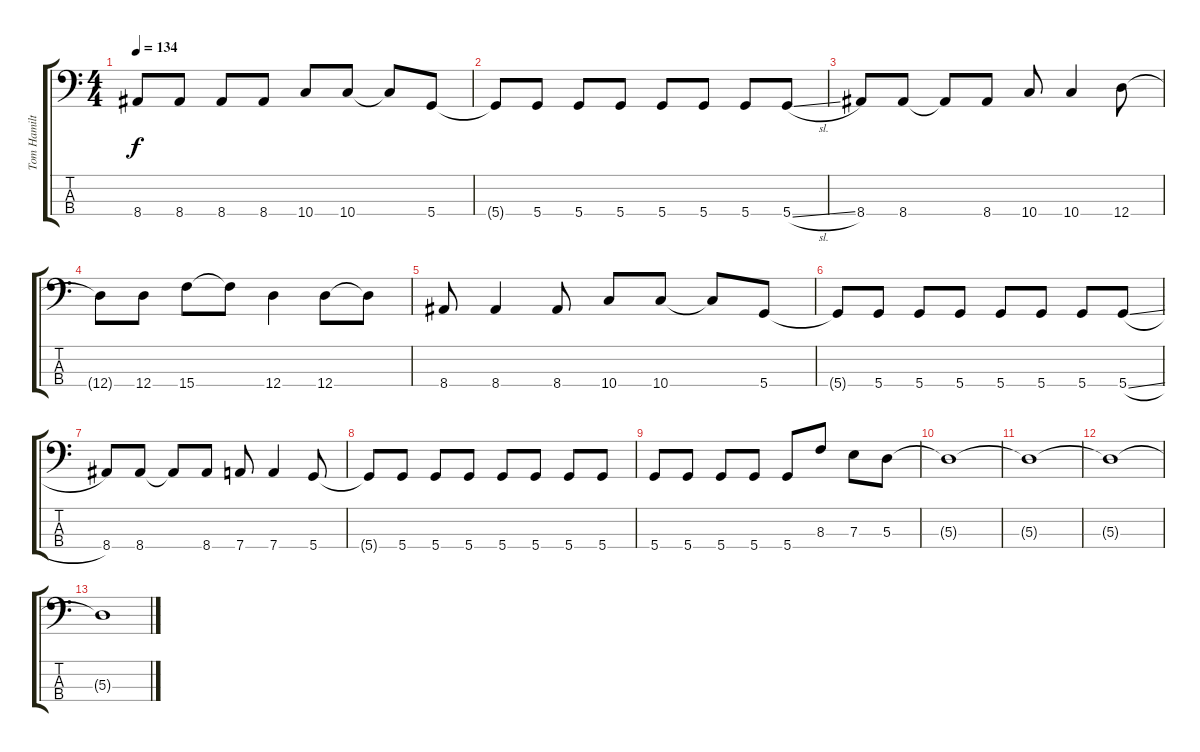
\track ("Tom Hamilton" "Tom Hamilt") {instrument electricbassfinger}
\staff {score tabs}
\tuning (G2 D2 A1 D1) {hide}
\ts (4 4)
\tempo 134
\clef f4
\ks c
8.4{t}.8{dy f} 8.4.8 8.4.8 8.4.8 10.4.8 10.4.8 10.4{t}.8 5.4.8 |
5.4{t}.8 5.4.8 5.4.8 5.4.8 5.4.8 5.4.8 5.4.8 5.4{sl}.8 |
8.4.8 8.4.8 8.4{t}.8 8.4.8 10.4.8 10.4.4 12.4.8 |
12.4{t}.8 12.4.8 15.4.8 15.4{t}.8 12.4.4 12.4.8 12.4{t}.8 |
8.4.8 8.4.4 8.4.8 10.4.8 10.4.8 10.4{t}.8 5.4.8 |
5.4{t}.8 5.4.8 5.4.8 5.4.8 5.4.8 5.4.8 5.4.8 5.4{sl}.8 |
8.4.8 8.4.8 8.4{t}.8 8.4.8 7.4.8 7.4.4 5.4.8 |
5.4{t}.8 5.4.8 5.4.8 5.4.8 5.4.8 5.4.8 5.4.8 5.4.8 |
5.4.8 5.4.8 5.4.8 5.4.8 5.4.8 8.3.8 7.3.8 5.3.8 |
5.3{t}.1 |
5.3{t}.1 |
5.3{t}.1 |
5.3{t}.1
